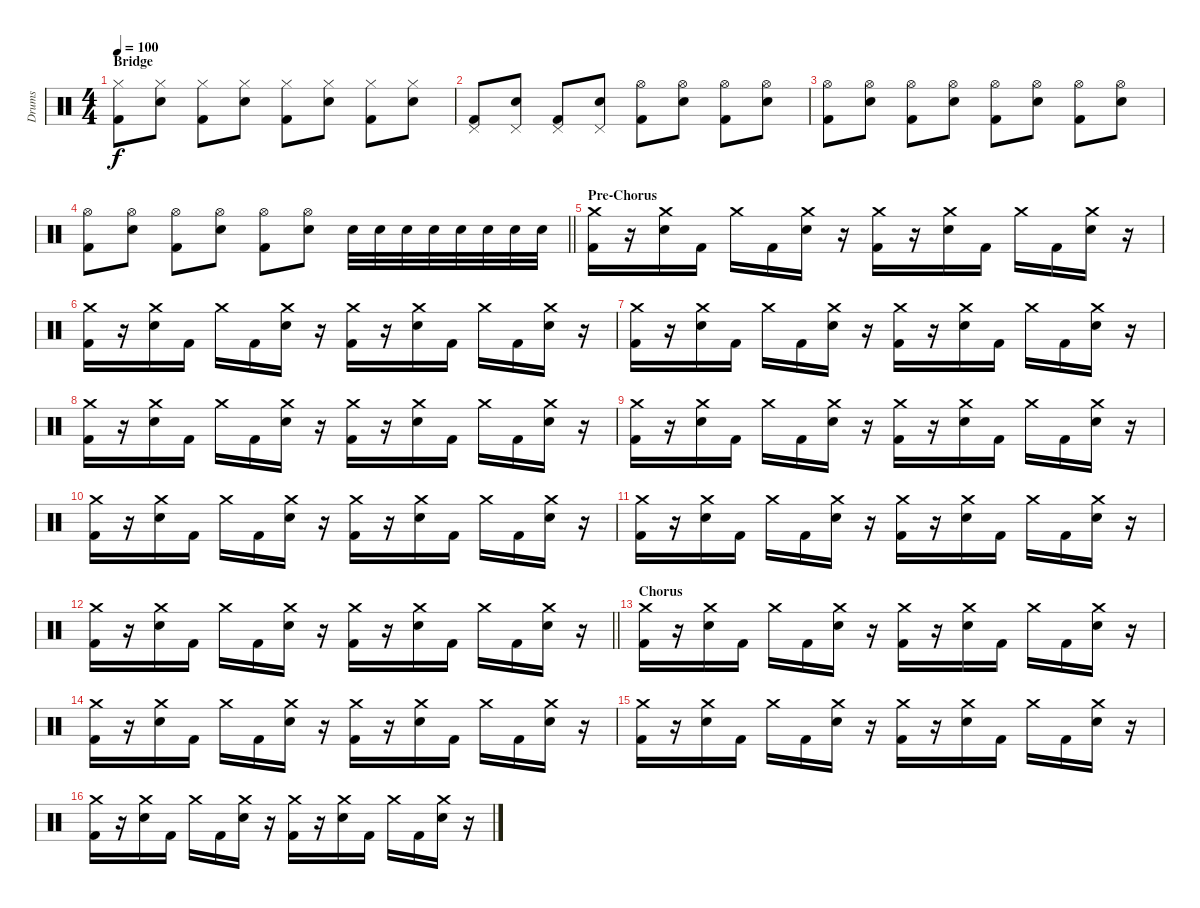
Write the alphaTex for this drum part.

\track ("Drums" "Drums") {instrument percussion}
\staff {score}
\articulation defaults
\ts (4 4)
\section ("" "Bridge")
\tempo 100
\clef neutral
\ks c
("Hi-Hat (closed)" "Kick (hit) 2").8{dy f} ("Hi-Hat (closed)" "Snare (hit) 2").8 ("Hi-Hat (closed)" "Kick (hit) 2").8 ("Hi-Hat (closed)" "Snare (hit) 2").8 ("Hi-Hat (closed)" "Kick (hit) 2").8 ("Hi-Hat (closed)" "Snare (hit) 2").8 ("Hi-Hat (closed)" "Kick (hit) 2").8 ("Hi-Hat (closed)" "Snare (hit) 2").8 |
("Pedal Hi-Hat (hit)" "Kick (hit) 2").8 ("Pedal Hi-Hat (hit)" "Snare (hit) 2").8 ("Pedal Hi-Hat (hit)" "Kick (hit) 2").8 ("Pedal Hi-Hat (hit)" "Snare (hit) 2").8 ("Hi-Hat (open)" "Kick (hit) 2").8 ("Hi-Hat (open)" "Snare (hit) 2").8 ("Hi-Hat (open)" "Kick (hit) 2").8 ("Hi-Hat (open)" "Snare (hit) 2").8 |
("Hi-Hat (open)" "Kick (hit) 2").8 ("Hi-Hat (open)" "Snare (hit) 2").8 ("Hi-Hat (open)" "Kick (hit) 2").8 ("Hi-Hat (open)" "Snare (hit) 2").8 ("Hi-Hat (open)" "Kick (hit) 2").8 ("Hi-Hat (open)" "Snare (hit) 2").8 ("Hi-Hat (open)" "Kick (hit) 2").8 ("Hi-Hat (open)" "Snare (hit) 2").8 |
\barLineRight lightlight
("Hi-Hat (open)" "Kick (hit) 2").8 ("Hi-Hat (open)" "Snare (hit) 2").8 ("Hi-Hat (open)" "Kick (hit) 2").8 ("Hi-Hat (open)" "Snare (hit) 2").8 ("Hi-Hat (open)" "Kick (hit) 2").8 ("Hi-Hat (open)" "Snare (hit) 2").8 "Snare (hit) 2".32 "Snare (hit) 2".32 "Snare (hit) 2".32 "Snare (hit) 2".32 "Snare (hit) 2".32 "Snare (hit) 2".32 "Snare (hit) 2".32 "Snare (hit) 2".32 |
\section ("" "Pre-Chorus")
("Crash medium (hit)" "Kick (hit) 2").16 r.16 ("Crash medium (hit)" "Snare (hit) 2").16 "Kick (hit) 2".16 "Crash medium (hit)".16 "Kick (hit) 2".16 ("Crash medium (hit)" "Snare (hit) 2").16 r.16 ("Crash medium (hit)" "Kick (hit) 2").16 r.16 ("Crash medium (hit)" "Snare (hit) 2").16 "Kick (hit) 2".16 "Crash medium (hit)".16 "Kick (hit) 2".16 ("Crash medium (hit)" "Snare (hit) 2").16 r.16 |
("Crash medium (hit)" "Kick (hit) 2").16 r.16 ("Crash medium (hit)" "Snare (hit) 2").16 "Kick (hit) 2".16 "Crash medium (hit)".16 "Kick (hit) 2".16 ("Crash medium (hit)" "Snare (hit) 2").16 r.16 ("Crash medium (hit)" "Kick (hit) 2").16 r.16 ("Crash medium (hit)" "Snare (hit) 2").16 "Kick (hit) 2".16 "Crash medium (hit)".16 "Kick (hit) 2".16 ("Crash medium (hit)" "Snare (hit) 2").16 r.16 |
("Crash medium (hit)" "Kick (hit) 2").16 r.16 ("Crash medium (hit)" "Snare (hit) 2").16 "Kick (hit) 2".16 "Crash medium (hit)".16 "Kick (hit) 2".16 ("Crash medium (hit)" "Snare (hit) 2").16 r.16 ("Crash medium (hit)" "Kick (hit) 2").16 r.16 ("Crash medium (hit)" "Snare (hit) 2").16 "Kick (hit) 2".16 "Crash medium (hit)".16 "Kick (hit) 2".16 ("Crash medium (hit)" "Snare (hit) 2").16 r.16 |
("Crash medium (hit)" "Kick (hit) 2").16 r.16 ("Crash medium (hit)" "Snare (hit) 2").16 "Kick (hit) 2".16 "Crash medium (hit)".16 "Kick (hit) 2".16 ("Crash medium (hit)" "Snare (hit) 2").16 r.16 ("Crash medium (hit)" "Kick (hit) 2").16 r.16 ("Crash medium (hit)" "Snare (hit) 2").16 "Kick (hit) 2".16 "Crash medium (hit)".16 "Kick (hit) 2".16 ("Crash medium (hit)" "Snare (hit) 2").16 r.16 |
("Crash medium (hit)" "Kick (hit) 2").16 r.16 ("Crash medium (hit)" "Snare (hit) 2").16 "Kick (hit) 2".16 "Crash medium (hit)".16 "Kick (hit) 2".16 ("Crash medium (hit)" "Snare (hit) 2").16 r.16 ("Crash medium (hit)" "Kick (hit) 2").16 r.16 ("Crash medium (hit)" "Snare (hit) 2").16 "Kick (hit) 2".16 "Crash medium (hit)".16 "Kick (hit) 2".16 ("Crash medium (hit)" "Snare (hit) 2").16 r.16 |
("Crash medium (hit)" "Kick (hit) 2").16 r.16 ("Crash medium (hit)" "Snare (hit) 2").16 "Kick (hit) 2".16 "Crash medium (hit)".16 "Kick (hit) 2".16 ("Crash medium (hit)" "Snare (hit) 2").16 r.16 ("Crash medium (hit)" "Kick (hit) 2").16 r.16 ("Crash medium (hit)" "Snare (hit) 2").16 "Kick (hit) 2".16 "Crash medium (hit)".16 "Kick (hit) 2".16 ("Crash medium (hit)" "Snare (hit) 2").16 r.16 |
("Crash medium (hit)" "Kick (hit) 2").16 r.16 ("Crash medium (hit)" "Snare (hit) 2").16 "Kick (hit) 2".16 "Crash medium (hit)".16 "Kick (hit) 2".16 ("Crash medium (hit)" "Snare (hit) 2").16 r.16 ("Crash medium (hit)" "Kick (hit) 2").16 r.16 ("Crash medium (hit)" "Snare (hit) 2").16 "Kick (hit) 2".16 "Crash medium (hit)".16 "Kick (hit) 2".16 ("Crash medium (hit)" "Snare (hit) 2").16 r.16 |
\barLineRight lightlight
("Crash medium (hit)" "Kick (hit) 2").16 r.16 ("Crash medium (hit)" "Snare (hit) 2").16 "Kick (hit) 2".16 "Crash medium (hit)".16 "Kick (hit) 2".16 ("Crash medium (hit)" "Snare (hit) 2").16 r.16 ("Crash medium (hit)" "Kick (hit) 2").16 r.16 ("Crash medium (hit)" "Snare (hit) 2").16 "Kick (hit) 2".16 "Crash medium (hit)".16 "Kick (hit) 2".16 ("Crash medium (hit)" "Snare (hit) 2").16 r.16 |
\section ("" "Chorus")
("Crash medium (hit)" "Kick (hit) 2").16 r.16 ("Crash medium (hit)" "Snare (hit) 2").16 "Kick (hit) 2".16 "Crash medium (hit)".16 "Kick (hit) 2".16 ("Crash medium (hit)" "Snare (hit) 2").16 r.16 ("Crash medium (hit)" "Kick (hit) 2").16 r.16 ("Crash medium (hit)" "Snare (hit) 2").16 "Kick (hit) 2".16 "Crash medium (hit)".16 "Kick (hit) 2".16 ("Crash medium (hit)" "Snare (hit) 2").16 r.16 |
("Crash medium (hit)" "Kick (hit) 2").16 r.16 ("Crash medium (hit)" "Snare (hit) 2").16 "Kick (hit) 2".16 "Crash medium (hit)".16 "Kick (hit) 2".16 ("Crash medium (hit)" "Snare (hit) 2").16 r.16 ("Crash medium (hit)" "Kick (hit) 2").16 r.16 ("Crash medium (hit)" "Snare (hit) 2").16 "Kick (hit) 2".16 "Crash medium (hit)".16 "Kick (hit) 2".16 ("Crash medium (hit)" "Snare (hit) 2").16 r.16 |
("Crash medium (hit)" "Kick (hit) 2").16 r.16 ("Crash medium (hit)" "Snare (hit) 2").16 "Kick (hit) 2".16 "Crash medium (hit)".16 "Kick (hit) 2".16 ("Crash medium (hit)" "Snare (hit) 2").16 r.16 ("Crash medium (hit)" "Kick (hit) 2").16 r.16 ("Crash medium (hit)" "Snare (hit) 2").16 "Kick (hit) 2".16 "Crash medium (hit)".16 "Kick (hit) 2".16 ("Crash medium (hit)" "Snare (hit) 2").16 r.16 |
("Crash medium (hit)" "Kick (hit) 2").16 r.16 ("Crash medium (hit)" "Snare (hit) 2").16 "Kick (hit) 2".16 "Crash medium (hit)".16 "Kick (hit) 2".16 ("Crash medium (hit)" "Snare (hit) 2").16 r.16 ("Crash medium (hit)" "Kick (hit) 2").16 r.16 ("Crash medium (hit)" "Snare (hit) 2").16 "Kick (hit) 2".16 "Crash medium (hit)".16 "Kick (hit) 2".16 ("Crash medium (hit)" "Snare (hit) 2").16 r.16
